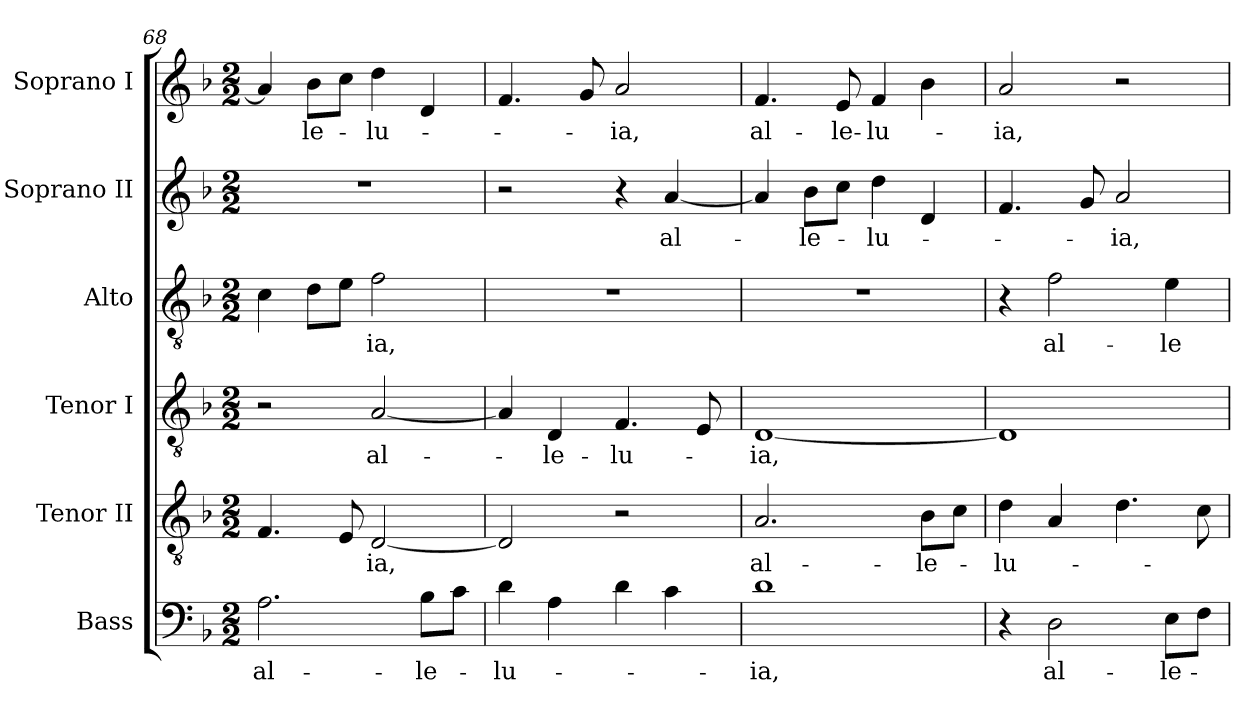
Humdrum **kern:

**kern	**text	**kern	**text	**kern	**text	**kern	**text	**kern	**text	**kern	**text
*part6	*part6	*part5	*part5	*part4	*part4	*part3	*part3	*part2	*part2	*part1	*part1
*staff6	*staff6	*staff5	*staff5	*staff4	*staff4	*staff3	*staff3	*staff2	*staff2	*staff1	*staff1
*I"Bass	*	*I"Tenor II	*	*I"Tenor I	*	*I"Alto	*	*I"Soprano II	*	*I"Soprano I	*
*I'B.	*	*I'T.	*	*I'T.	*	*I'A.	*	*I'S.	*	*I'S.	*
*clefF4	*	*clefGv2	*	*clefGv2	*	*clefGv2	*	*clefG2	*	*clefG2	*
*	*	*ITrd7c12	*	*ITrd7c12	*	*	*	*	*	*	*
*k[b-]	*	*k[b-]	*	*k[b-]	*	*k[b-]	*	*k[b-]	*	*k[b-]	*
*F:	*	*F:	*	*F:	*	*F:	*	*F:	*	*F:	*
*M2/2	*	*M2/2	*	*M2/2	*	*M2/2	*	*M2/2	*	*M2/2	*
=68	=68	=68	=68	=68	=68	=68	=68	=68	=68	=68	=68
!	!LO:LY:b:color=#000000	!	!	!	!	!	!	!	!	!	!
2.Ai\	al-	4.FFi/	.	2r	.	4ci\	.	1r	.	4ai/]	.
!	!	!	!	!	!	!	!	!	!	!	!LO:LY:b:color=#000000
.	.	.	.	.	.	8di\L	.	.	.	8b-i\L	-le-
.	.	8EEi/	.	.	.	8ei\J	.	.	.	8cci\J	.
!	!	!	!LO:LY:b:color=#000000	!	!	!	!	!	!	!	!
!	!	!	!	!	!LO:LY:b:color=#000000	!	!	!	!	!	!
!	!	!	!	!	!	!	!LO:LY:b:color=#000000	!	!	!	!
!	!	!	!	!	!	!	!	!	!	!	!LO:LY:b:color=#000000
.	.	[<2DDi/	-ia,	[<2AAi/	al-	2fi\	-ia,	.	.	4ddi\	-lu-
!	!LO:LY:b:color=#000000	!	!	!	!	!	!	!	!	!	!
8B-i\L	-le-	.	.	.	.	.	.	.	.	4di/	.
8ci\J	.	.	.	.	.	.	.	.	.	.	.
=69	=69	=69	=69	=69	=69	=69	=69	=69	=69	=69	=69
!	!LO:LY:b:color=#000000	!	!	!	!	!	!	!	!	!	!
4di\	-lu-	2DDi/]	.	4AAi/]	.	1r	.	2r	.	4.fi/	.
!	!	!	!	!	!LO:LY:b:color=#000000	!	!	!	!	!	!
4Ai\	.	.	.	4DDi/	-le-	.	.	.	.	.	.
.	.	.	.	.	.	.	.	.	.	8gi/	.
!	!	!	!	!	!LO:LY:b:color=#000000	!	!	!	!	!	!
!	!	!	!	!	!	!	!	!	!	!	!LO:LY:b:color=#000000
4di\	.	2r	.	4.FFi/	-lu-	.	.	4r	.	2ai/	-ia,
!	!	!	!	!	!	!	!	!	!LO:LY:b:color=#000000	!	!
4ci\	.	.	.	.	.	.	.	[<4ai/	al-	.	.
.	.	.	.	8EEi/	.	.	.	.	.	.	.
!!LO:PB:g=z
=70	=70	=70	=70	=70	=70	=70	=70	=70	=70	=70	=70
!	!LO:LY:b:color=#000000	!	!	!	!	!	!	!	!	!	!
!	!	!	!LO:LY:b:color=#000000	!	!	!	!	!	!	!	!
!	!	!	!	!	!LO:LY:b:color=#000000	!	!	!	!	!	!
!	!	!	!	!	!	!	!	!	!	!	!LO:LY:b:color=#000000
1di	-ia,	2.AAi/	al-	[<1DDi	-ia,	1r	.	4ai/]	.	4.fi/	al-
!	!	!	!	!	!	!	!	!	!LO:LY:b:color=#000000	!	!
.	.	.	.	.	.	.	.	8b-i\L	-le-	.	.
!	!	!	!	!	!	!	!	!	!	!	!LO:LY:b:color=#000000
.	.	.	.	.	.	.	.	8cci\J	.	8ei/	-le-
!	!	!	!	!	!	!	!	!	!LO:LY:b:color=#000000	!	!
!	!	!	!	!	!	!	!	!	!	!	!LO:LY:b:color=#000000
.	.	.	.	.	.	.	.	4ddi\	-lu-	4fi/	-lu-
!	!	!	!LO:LY:b:color=#000000	!	!	!	!	!	!	!	!
.	.	8BB-i\L	-le-	.	.	.	.	4di/	.	4b-i\	.
.	.	8Ci\J	.	.	.	.	.	.	.	.	.
=71	=71	=71	=71	=71	=71	=71	=71	=71	=71	=71	=71
!	!	!	!LO:LY:b:color=#000000	!	!	!	!	!	!	!	!
!	!	!	!	!	!	!	!	!	!	!	!LO:LY:b:color=#000000
4r	.	4Di\	-lu-	1DDi]	.	4r	.	4.fi/	.	2ai/	-ia,
!	!LO:LY:b:color=#000000	!	!	!	!	!	!	!	!	!	!
!	!	!	!	!	!	!	!LO:LY:b:color=#000000	!	!	!	!
2Di\	al-	4AAi/	.	.	.	2fi\	al-	.	.	.	.
.	.	.	.	.	.	.	.	8gi/	.	.	.
!	!	!	!	!	!	!	!	!	!LO:LY:b:color=#000000	!	!
.	.	4.Di\	.	.	.	.	.	2ai/	-ia,	2r	.
!	!LO:LY:b:color=#000000	!	!	!	!	!	!	!	!	!	!
!	!	!	!	!	!	!	!LO:LY:b:color=#000000	!	!	!	!
8Ei\L	-le-	.	.	.	.	4ei\	-le-	.	.	.	.
8Fi\J	.	8Ci\	.	.	.	.	.	.	.	.	.
=	=	=	=	=	=	=	=	=	=	=	=
*-	*-	*-	*-	*-	*-	*-	*-	*-	*-	*-	*-
